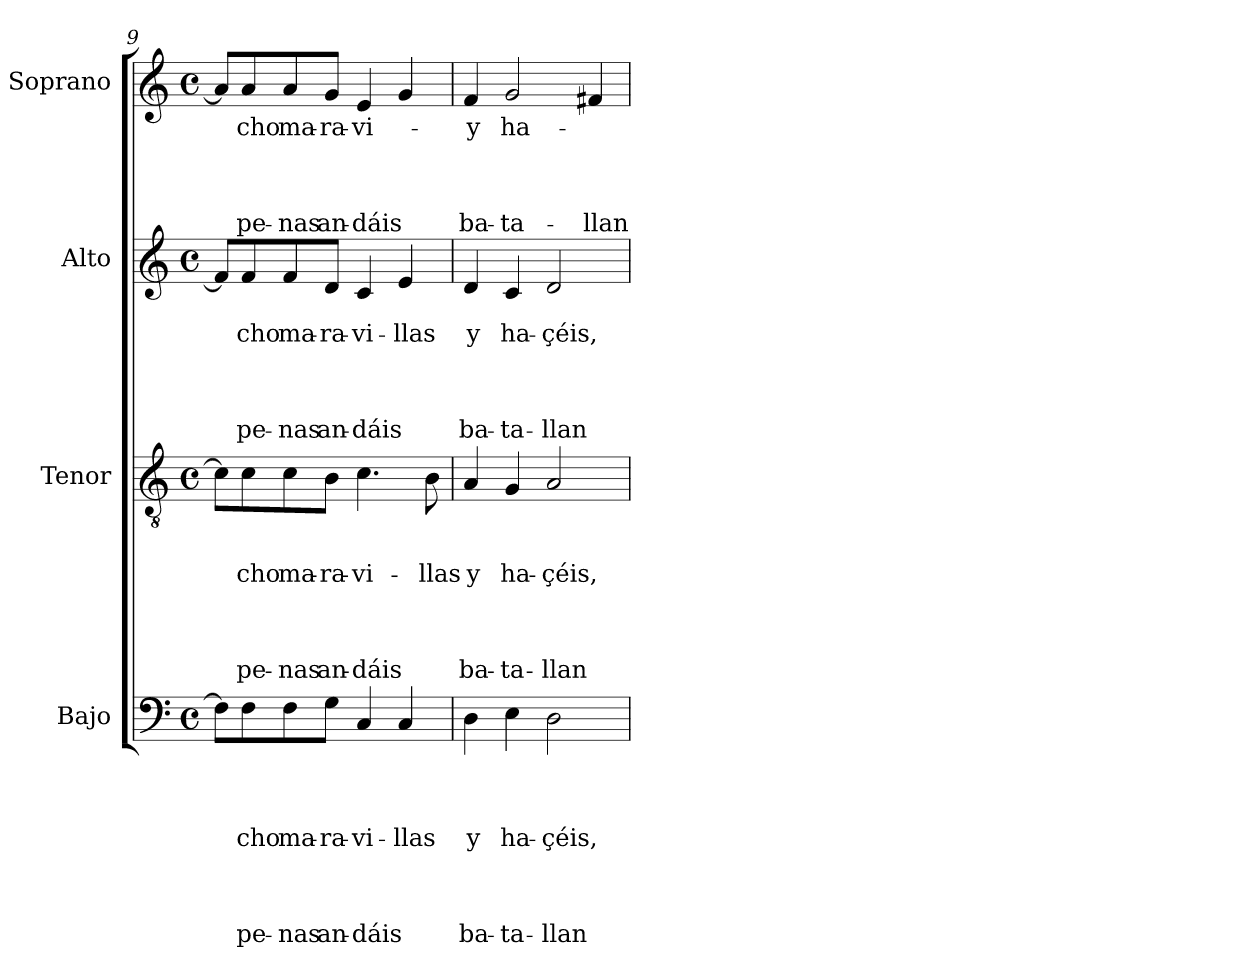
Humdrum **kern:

**kern	**text	**text	**text	**text	**text	**text	**text	**text	**kern	**text	**text	**text	**text	**text	**text	**text	**kern	**text	**text	**text	**text	**text	**text	**kern	**text	**text	**text	**text	**text
*part4	*part4	*part4	*part4	*part4	*part4	*part4	*part4	*part4	*part3	*part3	*part3	*part3	*part3	*part3	*part3	*part3	*part2	*part2	*part2	*part2	*part2	*part2	*part2	*part1	*part1	*part1	*part1	*part1	*part1
*staff4	*staff4	*staff4	*staff4	*staff4	*staff4	*staff4	*staff4	*staff4	*staff3	*staff3	*staff3	*staff3	*staff3	*staff3	*staff3	*staff3	*staff2	*staff2	*staff2	*staff2	*staff2	*staff2	*staff2	*staff1	*staff1	*staff1	*staff1	*staff1	*staff1
*I"Bajo	*	*	*	*	*	*	*	*	*I"Tenor	*	*	*	*	*	*	*	*I"Alto	*	*	*	*	*	*	*I"Soprano	*	*	*	*	*
*I'B	*	*	*	*	*	*	*	*	*I'T	*	*	*	*	*	*	*	*I'A	*	*	*	*	*	*	*I'S	*	*	*	*	*
*clefF4	*	*	*	*	*	*	*	*	*clefGv2	*	*	*	*	*	*	*	*clefG2	*	*	*	*	*	*	*clefG2	*	*	*	*	*
*k[]	*	*	*	*	*	*	*	*	*k[]	*	*	*	*	*	*	*	*k[]	*	*	*	*	*	*	*k[]	*	*	*	*	*
*C:	*	*	*	*	*	*	*	*	*C:	*	*	*	*	*	*	*	*C:	*	*	*	*	*	*	*C:	*	*	*	*	*
*M4/4	*	*	*	*	*	*	*	*	*M4/4	*	*	*	*	*	*	*	*M4/4	*	*	*	*	*	*	*M4/4	*	*	*	*	*
*met(c)	*	*	*	*	*	*	*	*	*met(c)	*	*	*	*	*	*	*	*met(c)	*	*	*	*	*	*	*met(c)	*	*	*	*	*
=9	=9	=9	=9	=9	=9	=9	=9	=9	=9	=9	=9	=9	=9	=9	=9	=9	=9	=9	=9	=9	=9	=9	=9	=9	=9	=9	=9	=9	=9
8F\L]	.	.	.	.	.	.	.	.	8c\L]	.	.	.	.	.	.	.	8f/L]	.	.	.	.	.	.	8a/L]	.	.	.	.	.
!	!	!	!	!LO:LY:b	!	!	!	!LO:LY:b	!	!	!	!LO:LY:b	!	!	!	!LO:LY:b	!	!	!LO:LY:b	!	!	!	!LO:LY:b	!	!LO:LY:b	!	!	!	!LO:LY:b
8F\	.	.	.	-cho	.	.	.	pe-	8c\	.	.	-cho	.	.	.	pe-	8f/	.	-cho	.	.	.	pe-	8a/	-cho	.	.	.	pe-
!	!	!	!	!LO:LY:b	!	!	!	!LO:LY:b	!	!	!	!LO:LY:b	!	!	!	!LO:LY:b	!	!	!LO:LY:b	!	!	!	!LO:LY:b	!	!LO:LY:b	!	!	!	!LO:LY:b
8F\	.	.	.	ma-	.	.	.	-nas	8c\	.	.	ma-	.	.	.	-nas	8f/	.	ma-	.	.	.	-nas	8a/	ma-	.	.	.	-nas
!	!	!	!	!LO:LY:b	!	!	!	!LO:LY:b	!	!	!	!LO:LY:b	!	!	!	!LO:LY:b	!	!	!LO:LY:b	!	!	!	!LO:LY:b	!	!LO:LY:b	!	!	!	!LO:LY:b
8G\J	.	.	.	-ra-	.	.	.	an-	8B\J	.	.	-ra-	.	.	.	an-	8d/J	.	-ra-	.	.	.	an-	8g/J	-ra-	.	.	.	an-
!	!	!	!	!LO:LY:b	!	!	!	!LO:LY:b	!	!	!	!LO:LY:b	!	!	!	!LO:LY:b	!	!	!LO:LY:b	!	!	!	!LO:LY:b	!	!LO:LY:b	!	!	!	!LO:LY:b
4C/	.	.	.	-vi-	.	.	.	-dáis	4.c\	.	.	-vi-	.	.	.	-dáis	4c/	.	-vi-	.	.	.	-dáis	4e/	-vi-	.	.	.	-dáis
!	!	!	!	!LO:LY:b	!	!	!	!	!	!	!	!	!	!	!	!	!	!	!LO:LY:b	!	!	!	!	!	!	!	!	!	!
4C/	.	.	.	-llas	.	.	.	.	.	.	.	.	.	.	.	.	4e/	.	-llas	.	.	.	.	4g/	.	.	.	.	.
!	!	!	!	!	!	!	!	!	!	!	!	!LO:LY:b	!	!	!	!	!	!	!	!	!	!	!	!	!	!	!	!	!
.	.	.	.	.	.	.	.	.	8B\	.	.	-llas	.	.	.	.	.	.	.	.	.	.	.	.	.	.	.	.	.
!!LO:PB:g=z
=10	=10	=10	=10	=10	=10	=10	=10	=10	=10	=10	=10	=10	=10	=10	=10	=10	=10	=10	=10	=10	=10	=10	=10	=10	=10	=10	=10	=10	=10
!	!	!	!	!LO:LY:b	!	!	!	!LO:LY:b	!	!	!	!LO:LY:b	!	!	!	!LO:LY:b	!	!	!LO:LY:b	!	!	!	!LO:LY:b	!	!LO:LY:b	!	!	!	!LO:LY:b
4D\	.	.	.	y	.	.	.	ba-	4A/	.	.	y	.	.	.	ba-	4d/	.	y	.	.	.	ba-	4f/	y	.	.	.	ba-
!	!	!	!	!LO:LY:b	!	!	!	!LO:LY:b	!	!	!	!LO:LY:b	!	!	!	!LO:LY:b	!	!	!LO:LY:b	!	!	!	!LO:LY:b	!	!LO:LY:b	!	!	!	!LO:LY:b
4E\	.	.	.	ha-	.	.	.	-ta-	4G/	.	.	ha-	.	.	.	-ta-	4c/	.	ha-	.	.	.	-ta-	2g/	ha-	.	.	.	-ta-
!	!	!	!	!LO:LY:b	!	!	!	!LO:LY:b	!	!	!	!LO:LY:b	!	!	!	!LO:LY:b	!	!	!LO:LY:b	!	!	!	!LO:LY:b	!	!	!	!	!	!
2D\	.	.	.	-çéis,	.	.	.	-llan-	2A/	.	.	-çéis,	.	.	.	-llan-	2d/	.	-çéis,	.	.	.	-llan-	.	.	.	.	.	.
!	!	!	!	!	!	!	!	!	!	!	!	!	!	!	!	!	!	!	!	!	!	!	!	!	!	!	!	!	!LO:LY:b
.	.	.	.	.	.	.	.	.	.	.	.	.	.	.	.	.	.	.	.	.	.	.	.	4f#X/	.	.	.	.	-llan-
=	=	=	=	=	=	=	=	=	=	=	=	=	=	=	=	=	=	=	=	=	=	=	=	=	=	=	=	=	=
*-	*-	*-	*-	*-	*-	*-	*-	*-	*-	*-	*-	*-	*-	*-	*-	*-	*-	*-	*-	*-	*-	*-	*-	*-	*-	*-	*-	*-	*-
